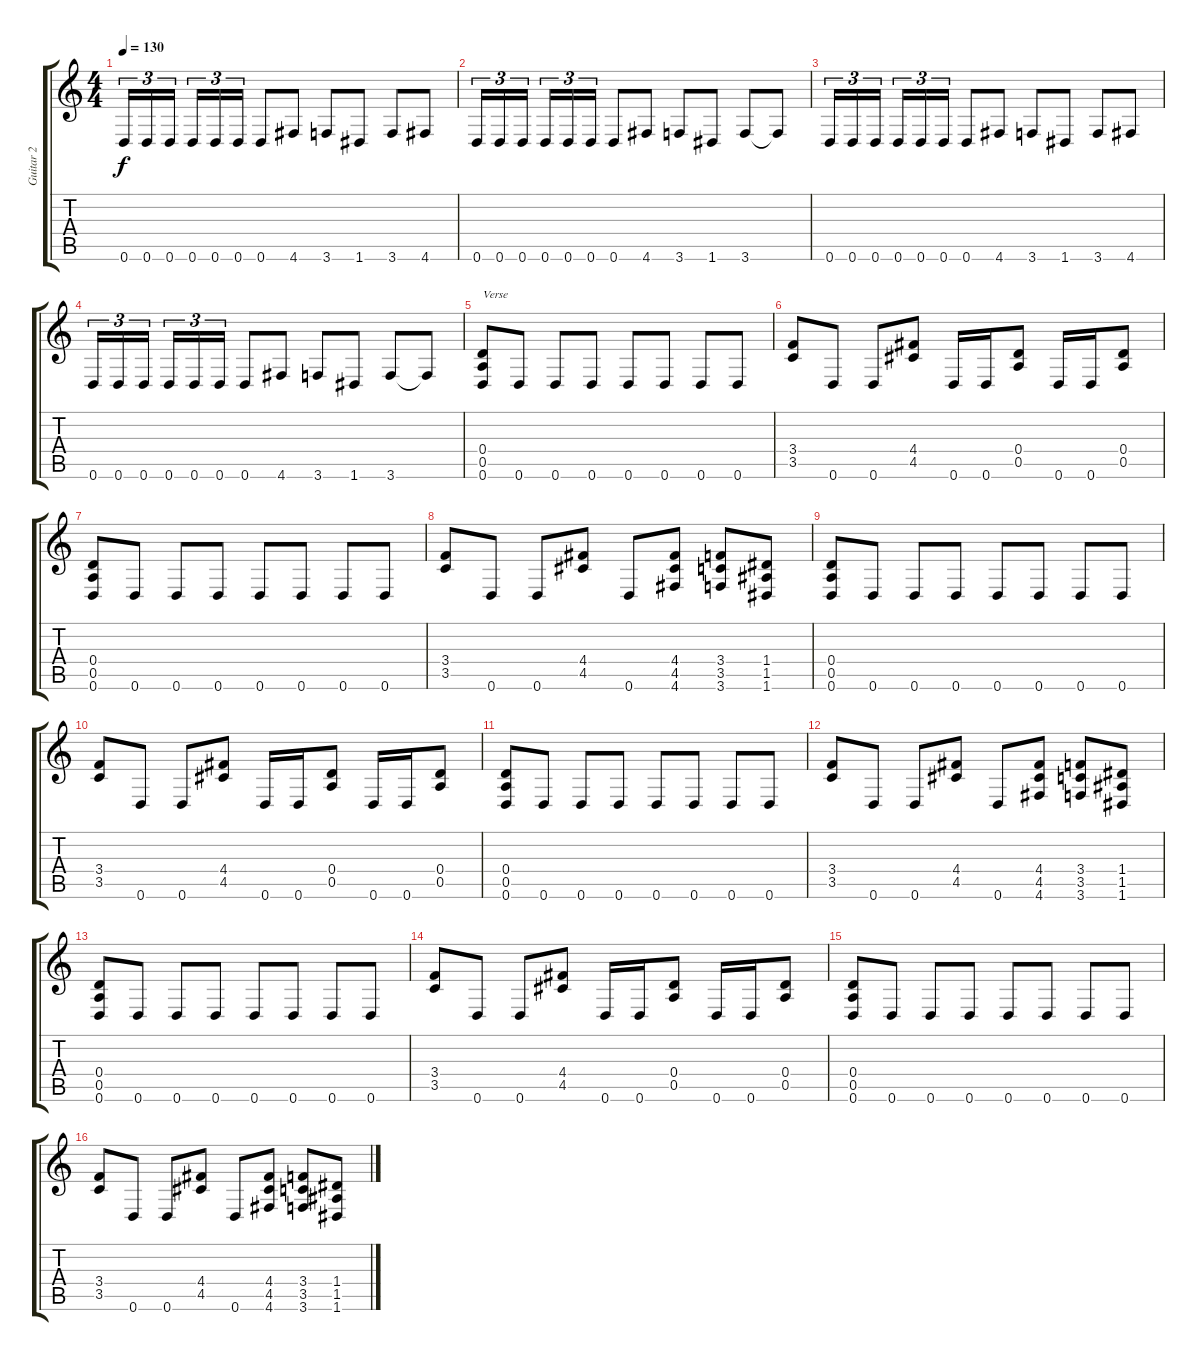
\track ("Guitar 2" "Guitar 2") {instrument distortionguitar}
\staff {score tabs}
\tuning (E4 B3 G3 D3 A2 D2) {hide}
\ts (4 4)
\tempo 130
\clef g2
\ks c
0.6.16{tu (3 2) dy f} 0.6.16{tu (3 2)} 0.6.16{tu (3 2)} 0.6.16{tu (3 2)} 0.6.16{tu (3 2)} 0.6.16{tu (3 2)} 0.6.8 4.6.8 3.6.8 1.6.8 3.6.8 4.6.8 |
0.6.16{tu (3 2)} 0.6.16{tu (3 2)} 0.6.16{tu (3 2)} 0.6.16{tu (3 2)} 0.6.16{tu (3 2)} 0.6.16{tu (3 2)} 0.6.8 4.6.8 3.6.8 1.6.8 3.6.8 3.6{t}.8 |
0.6.16{tu (3 2)} 0.6.16{tu (3 2)} 0.6.16{tu (3 2)} 0.6.16{tu (3 2)} 0.6.16{tu (3 2)} 0.6.16{tu (3 2)} 0.6.8 4.6.8 3.6.8 1.6.8 3.6.8 4.6.8 |
0.6.16{tu (3 2)} 0.6.16{tu (3 2)} 0.6.16{tu (3 2)} 0.6.16{tu (3 2)} 0.6.16{tu (3 2)} 0.6.16{tu (3 2)} 0.6.8 4.6.8 3.6.8 1.6.8 3.6.8 3.6{t}.8 |
(0.4 0.5 0.6).8{txt "Verse"} 0.6.8 0.6.8 0.6.8 0.6.8 0.6.8 0.6.8 0.6.8 |
(3.4 3.5).8 0.6.8 0.6.8 (4.4 4.5).8 0.6.16 0.6.16 (0.4 0.5).8 0.6.16 0.6.16 (0.4 0.5).8 |
(0.4 0.5 0.6).8 0.6.8 0.6.8 0.6.8 0.6.8 0.6.8 0.6.8 0.6.8 |
(3.4 3.5).8 0.6.8 0.6.8 (4.4 4.5).8 0.6.8 (4.4 4.5 4.6).8 (3.4 3.5 3.6).8 (1.4 1.5 1.6).8 |
(0.4 0.5 0.6).8{txt " "} 0.6.8 0.6.8 0.6.8 0.6.8 0.6.8 0.6.8 0.6.8 |
(3.4 3.5).8 0.6.8 0.6.8 (4.4 4.5).8 0.6.16 0.6.16 (0.4 0.5).8 0.6.16 0.6.16 (0.4 0.5).8 |
(0.4 0.5 0.6).8 0.6.8 0.6.8 0.6.8 0.6.8 0.6.8 0.6.8 0.6.8 |
(3.4 3.5).8 0.6.8 0.6.8 (4.4 4.5).8 0.6.8 (4.4 4.5 4.6).8 (3.4 3.5 3.6).8 (1.4 1.5 1.6).8 |
(0.4 0.5 0.6).8{txt " "} 0.6.8 0.6.8 0.6.8 0.6.8 0.6.8 0.6.8 0.6.8 |
(3.4 3.5).8 0.6.8 0.6.8 (4.4 4.5).8 0.6.16 0.6.16 (0.4 0.5).8 0.6.16 0.6.16 (0.4 0.5).8 |
(0.4 0.5 0.6).8 0.6.8 0.6.8 0.6.8 0.6.8 0.6.8 0.6.8 0.6.8 |
(3.4 3.5).8 0.6.8 0.6.8 (4.4 4.5).8 0.6.8 (4.4 4.5 4.6).8 (3.4 3.5 3.6).8 (1.4 1.5 1.6).8
